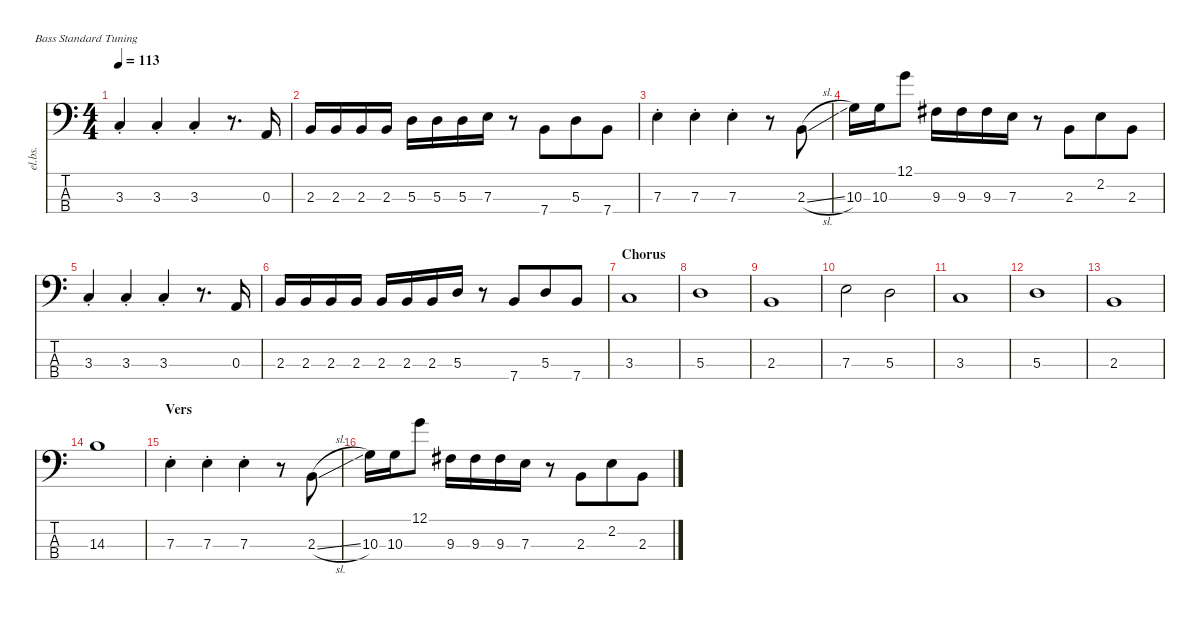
\defaultSystemsLayout 4
\hideDynamics
\bracketExtendMode nobrackets
\otherSystemsTrackNameOrientation horizontal
\track ("Electric Bass" "el.bs.") {instrument electricbassfinger}
\staff {score tabs}
\tuning (G2 D2 A1 E1)
\ts (4 4)
\tempo 113
\clef f4
\ks c
3.3{st}.4{dy mf beam Up} 3.3{st}.4{beam Up} 3.3{st}.4{beam Up} r.8{d beam Up} 0.3.16{beam Up} |
2.3.16{beam Up} 2.3.16{beam Up} 2.3.16{beam Up} 2.3.16{beam Up} 5.3.16{beam Down} 5.3.16{beam Down} 5.3.16{beam Down} 7.3.16{beam Down} r.8{beam Down} 7.4.8{beam Up beam merge} 5.3.8{beam Up beam merge} 7.4.8{beam Up} |
7.3{st}.4{beam Down beam merge} 7.3{st}.4{beam Down beam merge} 7.3{st}.4{beam Down} r.8{beam Down} 2.3{sl}.8{beam Up} |
10.3.16{beam Down} 10.3.16{beam Down} 12.1.8{beam Down} 9.3{acc #}.16{beam Down} 9.3{acc #}.16{beam Down} 9.3{acc #}.16{beam Down} 7.3.16{beam Down} r.8{beam Down} 2.3.8{beam Up beam merge} 2.2.8{beam Up beam merge} 2.3.8{beam Up} |
3.3{st}.4{beam Up} 3.3{st}.4{beam Up} 3.3{st}.4{beam Up} r.8{d beam Up} 0.3.16{beam Up} |
2.3.16{beam Up} 2.3.16{beam Up} 2.3.16{beam Up} 2.3.16{beam Up} 2.3.16{beam Up} 2.3.16{beam Up} 2.3.16{beam Up} 5.3.16{beam Up} r.8{beam Up} 7.4.8{beam Up beam merge} 5.3.8{beam Up beam merge} 7.4.8{beam Up} |
\section ("" "Chorus")
3.3.1{beam Up} |
5.3.1{beam Down} |
2.3.1{beam Up} |
7.3.2{beam Down} 5.3.2{beam Down} |
3.3.1{beam Up} |
5.3.1{beam Down} |
2.3.1{beam Up} |
14.3.1{beam Down} |
\section ("" "Vers")
7.3{st}.4{beam Down beam merge} 7.3{st}.4{beam Down beam merge} 7.3{st}.4{beam Down} r.8{beam Down} 2.3{sl}.8{beam Up} |
10.3.16{beam Down} 10.3.16{beam Down} 12.1.8{beam Down} 9.3{acc #}.16{beam Down} 9.3{acc #}.16{beam Down} 9.3{acc #}.16{beam Down} 7.3.16{beam Down} r.8{beam Down} 2.3.8{beam Up beam merge} 2.2.8{beam Up beam merge} 2.3.8{beam Up}
